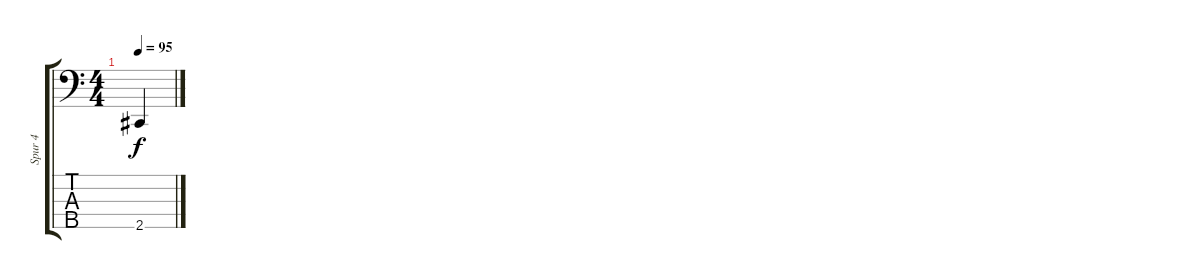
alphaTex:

\track ("Spur 4" "Spur 4") {instrument electricbasspick}
\staff {score tabs}
\tuning (G2 D2 A1 E1 B0) {hide}
\ts (4 4)
\tempo 95
\clef f4
\ks c
2.5.4{dy f}
